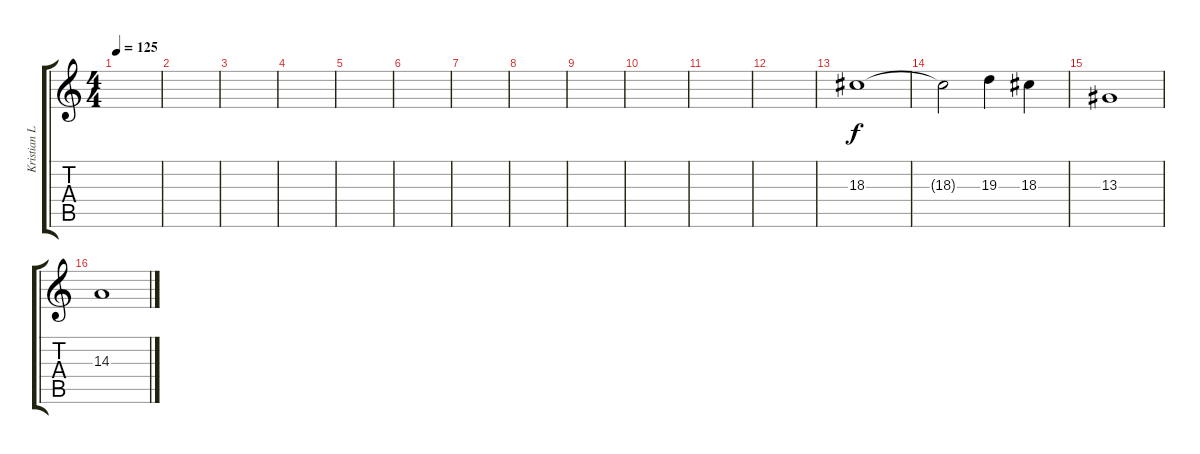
\track ("Kristian Lorenc" "Kristian L") {instrument stringensemble1}
\staff {score tabs}
\tuning (E4 B3 G3 D3 A2 E2) {hide}
\ts (4 4)
\tempo 125
\clef g2
\ks c
|
|
|
|
|
|
|
|
|
|
|
|
18.3.1 |
18.3{t}.2 19.3.4 18.3.4 |
13.3.1 |
14.3.1
